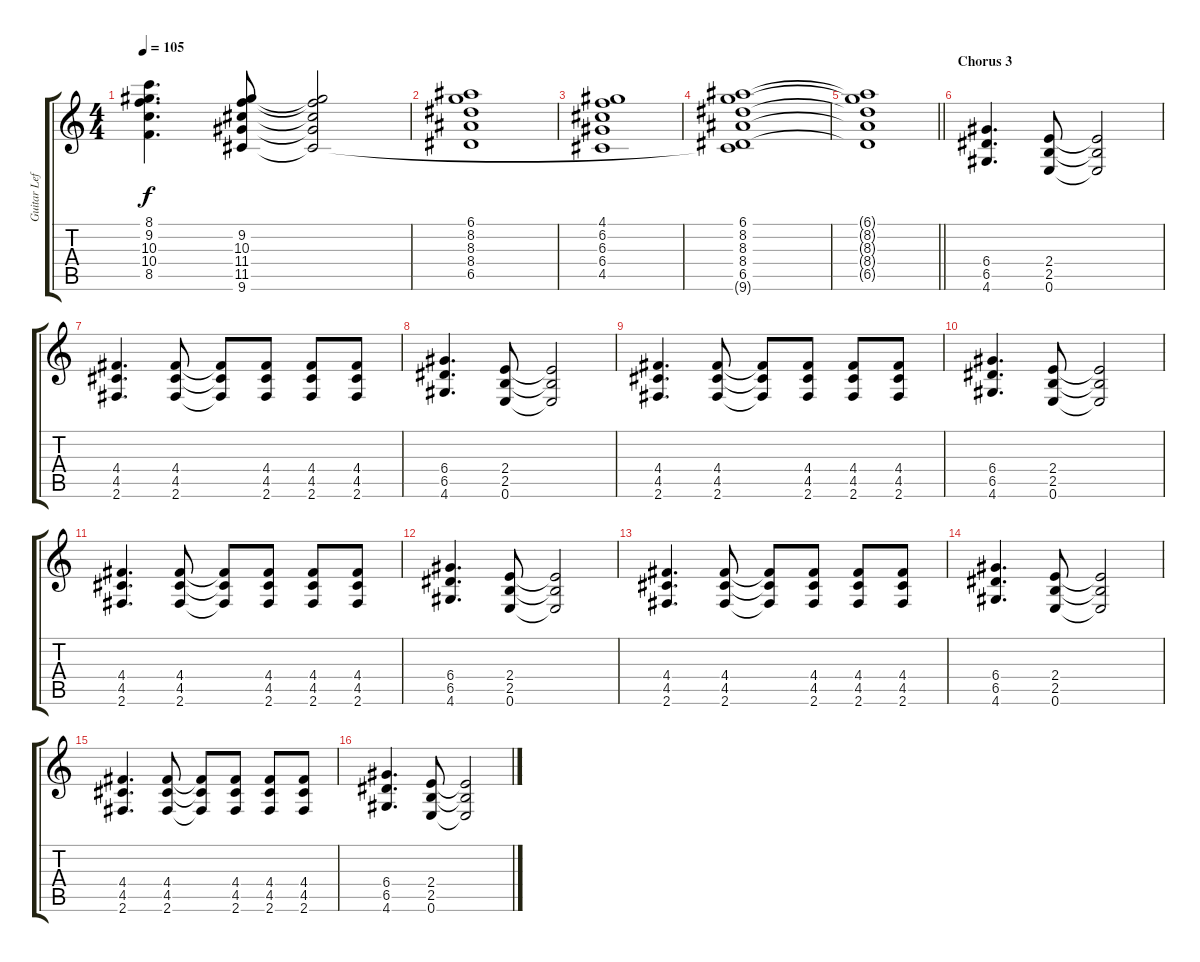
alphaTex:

\track ("Guitar Left" "Guitar Lef") {instrument overdrivenguitar}
\staff {score tabs}
\tuning (E4 B3 G3 D3 A2 E2) {hide}
\ts (4 4)
\tempo 105
\clef g2
\ks c
(8.1 9.2 10.3 10.4 8.5).4{d dy f} (9.2 10.3 11.4 11.5 9.6).8 (9.2{t} 10.3{t} 11.4{t} 11.5{t} 9.6{t}).2 |
(6.1 8.2 8.3 8.4 6.5).1 |
(4.1 6.2 6.3 6.4 4.5).1 |
(6.1 8.2 8.3 8.4 6.5 9.6{t}).1 |
\barLineRight lightlight
(6.1{t} 8.2{t} 8.3{t} 8.4{t} 6.5{t}).1 |
\section ("" "Chorus 3")
(6.4 6.5 4.6).4{d} (2.4 2.5 0.6).8 (2.4{t} 2.5{t} 0.6{t}).2 |
(4.4 4.5 2.6).4{d} (4.4 4.5 2.6).8 (4.4{t} 4.5{t} 2.6{t}).8 (4.4 4.5 2.6).8 (4.4 4.5 2.6).8 (4.4 4.5 2.6).8 |
(6.4 6.5 4.6).4{d} (2.4 2.5 0.6).8 (2.4{t} 2.5{t} 0.6{t}).2 |
(4.4 4.5 2.6).4{d} (4.4 4.5 2.6).8 (4.4{t} 4.5{t} 2.6{t}).8 (4.4 4.5 2.6).8 (4.4 4.5 2.6).8 (4.4 4.5 2.6).8 |
(6.4 6.5 4.6).4{d} (2.4 2.5 0.6).8 (2.4{t} 2.5{t} 0.6{t}).2 |
(4.4 4.5 2.6).4{d} (4.4 4.5 2.6).8 (4.4{t} 4.5{t} 2.6{t}).8 (4.4 4.5 2.6).8 (4.4 4.5 2.6).8 (4.4 4.5 2.6).8 |
(6.4 6.5 4.6).4{d} (2.4 2.5 0.6).8 (2.4{t} 2.5{t} 0.6{t}).2 |
(4.4 4.5 2.6).4{d} (4.4 4.5 2.6).8 (4.4{t} 4.5{t} 2.6{t}).8 (4.4 4.5 2.6).8 (4.4 4.5 2.6).8 (4.4 4.5 2.6).8 |
(6.4 6.5 4.6).4{d} (2.4 2.5 0.6).8 (2.4{t} 2.5{t} 0.6{t}).2 |
(4.4 4.5 2.6).4{d} (4.4 4.5 2.6).8 (4.4{t} 4.5{t} 2.6{t}).8 (4.4 4.5 2.6).8 (4.4 4.5 2.6).8 (4.4 4.5 2.6).8 |
(6.4 6.5 4.6).4{d} (2.4 2.5 0.6).8 (2.4{t} 2.5{t} 0.6{t}).2
